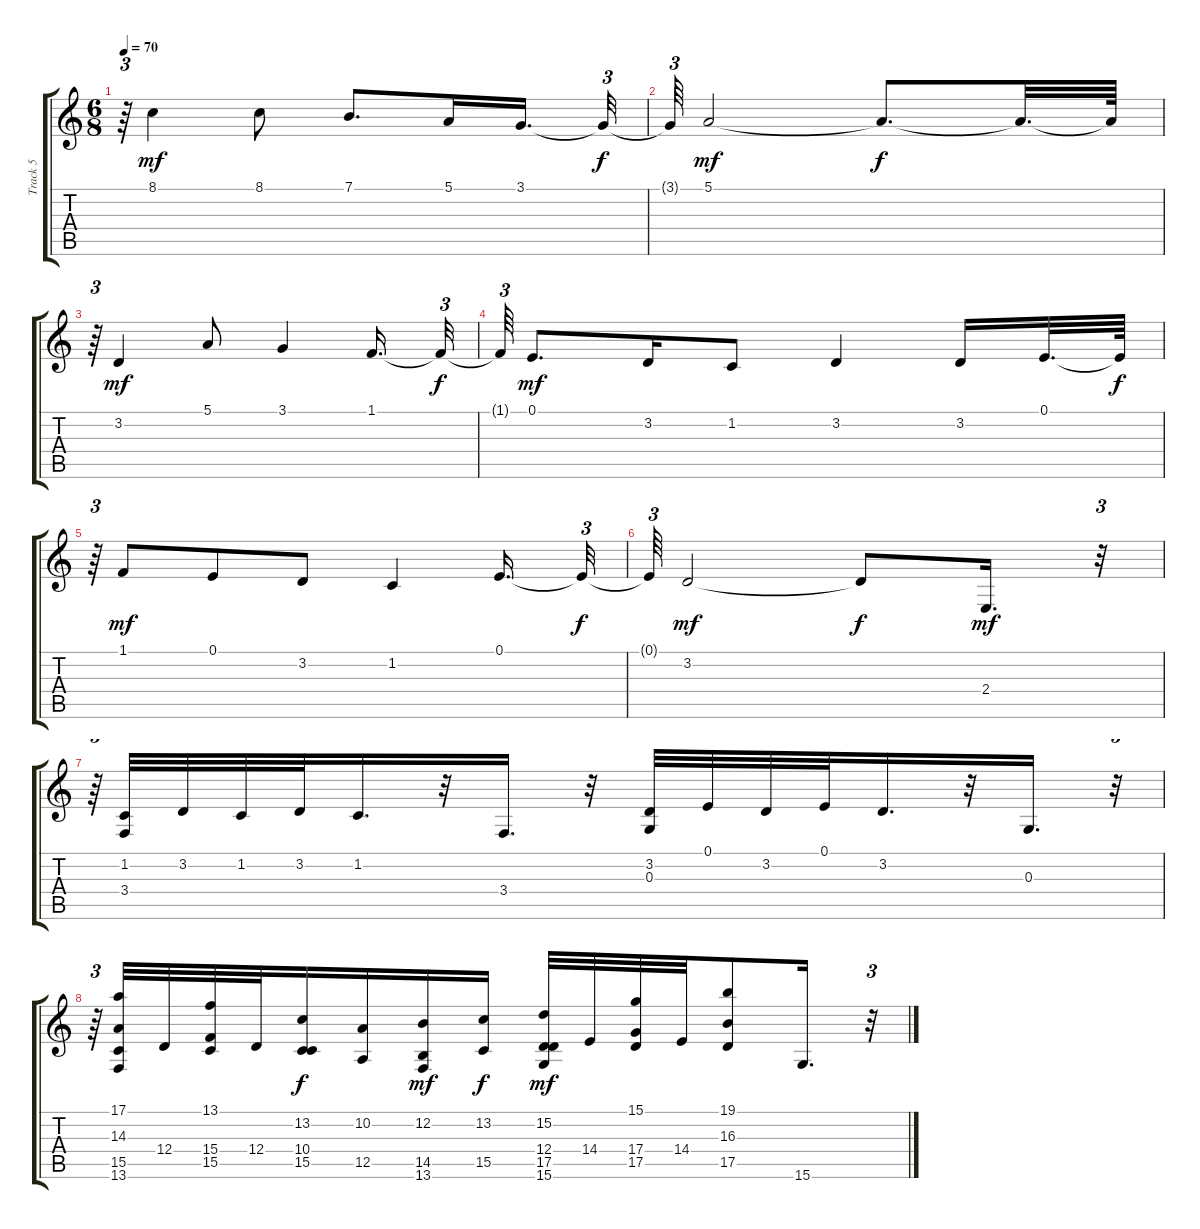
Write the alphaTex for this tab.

\track ("Track 5" "Track 5") {instrument clarinet}
\staff {score tabs}
\tuning (E4 B3 G3 D3 A2 E2) {hide}
\ts (6 8)
\tempo 70
\clef g2
\ks c
r.64{tu (3 2) dy f} 8.1.4{dy mf} 8.1.8 7.1.8{d} 5.1.16 3.1.16{d beam splitsecondary} 3.1{t}.32{tu (3 2) dy f} |
3.1{t}.64{tu (3 2)} 5.1.2{dy mf} 5.1{t}.8{d dy f} 5.1{t}.32{d} 5.1{t}.64 |
r.64{tu (3 2)} 3.2.4{dy mf} 5.1.8 3.1.4 1.1.16{d} 1.1{t}.32{tu (3 2) dy f} |
1.1{t}.64{tu (3 2)} 0.1.8{d dy mf} 3.2.16 1.2.8 3.2.4 3.2.16 0.1.32{d} 0.1{t}.64{dy f} |
r.64{tu (3 2)} 1.1.8{dy mf} 0.1.8 3.2.8 1.2.4 0.1.16{d} 0.1{t}.32{tu (3 2) dy f} |
0.1{t}.64{tu (3 2)} 3.2.2{dy mf} 3.2{t}.8{dy f} 2.4.16{d dy mf} r.32{tu (3 2)} |
r.64{tu (3 2)} (1.2 3.4).32 3.2.32 1.2.32 3.2.32 1.2.16{d} r.32 3.4.16{d} r.32 (3.2 0.3).32 0.1.32 3.2.32 0.1.32 3.2.16{d} r.32 0.3.16{d} r.32{tu (3 2)} |
r.64{tu (3 2)} (17.1 14.3 15.5 13.6).32 12.4.32 (13.1 15.4 15.5).32 12.4.32 (13.2 10.4 15.5).16{dy f} (10.2 12.5).16 (12.2 14.5 13.6).16{dy mf} (13.2 15.5).16{dy f} (15.2 12.4 17.5 15.6).32{dy mf} 14.4.32 (15.1 17.4 17.5).32 14.4.32 (19.1 16.3 17.5).8 15.6.16{d} r.32{tu (3 2)}
